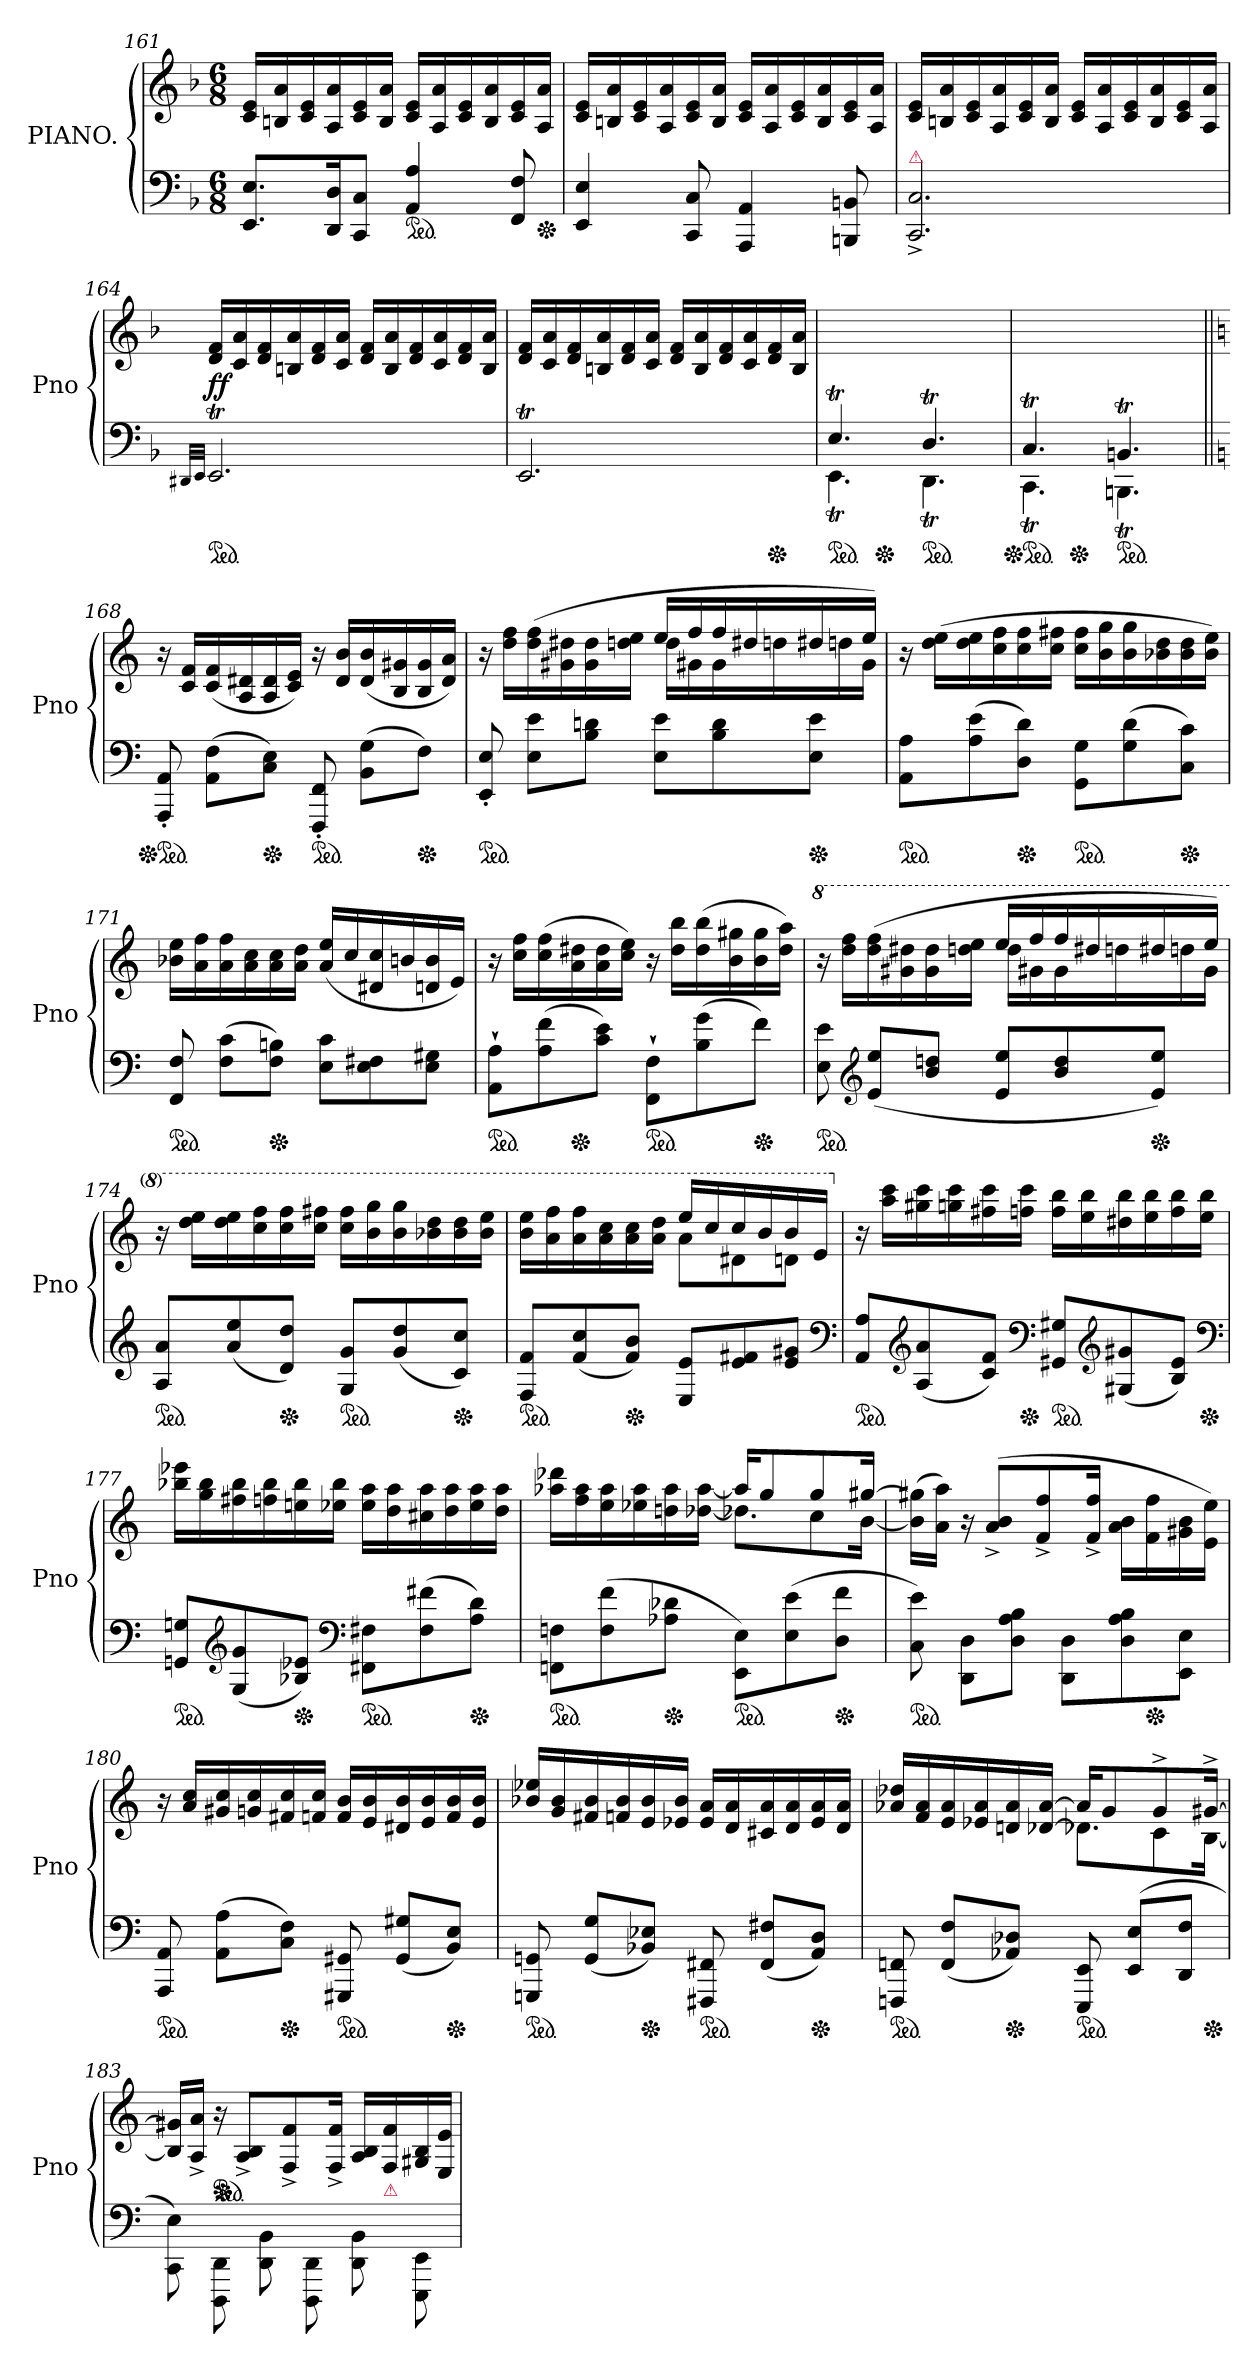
**kern	**kern	**dynam
*part1	*part1	*part1
*staff2	*staff1	*staff1/2
*I"PIANO.	*	*
*I'Pno	*	*
*clefF4	*clefG2	*
*k[b-]	*k[b-]	*
*F:	*F:	*
*M6/8	*M6/8	*
=161	=161	=161
8.EE 8.EL	16c 16eLL	.
.	16Bn 16a	.
.	16c 16e	.
16DD 16DK	16A 16a	.
8CC 8CJ	16c 16e	.
.	16B 16aJJ	.
*ped	*	*
4AA/ 4A/	16c 16eLL	.
.	16A 16a	.
.	16c 16e	.
.	16B 16a	.
8FF 8F	16c 16e	.
*Xped	*	*
.	16A 16aJJ	.
=162	=162	=162
4EE 4E	16c 16eLL	.
.	16Bn 16a	.
.	16c 16e	.
.	16A 16a	.
8CC 8C	16c 16e	.
.	16B 16aJJ	.
4AAA 4AA	16c 16eLL	.
.	16A 16a	.
.	16c 16e	.
.	16B 16a	.
8BBBn 8BBn	16c 16e	.
.	16A 16aJJ	.
=163	=163	=163
!LO:TX:a:color=crimson:t=⚠	!	!
2.CC^> 2.C^>	16c 16eLL	.
.	16Bn 16a	.
.	16c 16e	.
.	16A 16a	.
.	16c 16e	.
.	16B 16aJJ	.
.	16c 16eLL	.
.	16A 16a	.
.	16c 16e	.
.	16B 16a	.
.	16c 16e	.
.	16A 16aJJ	.
=164	=164	=164
32qqDD#X/LLL	.	.
32qqEE/JJJ	.	.
!LO:TX:a:color=crimson:t=⚠	!	!
*ped	*	*
2.EEt	16d 16fLL	ff
.	16c 16a	.
.	16d 16f	.
.	16Bn 16a	.
.	16d 16f	.
.	16c 16aJJ	.
.	16d 16fLL	.
.	16B 16a	.
.	16d 16f	.
.	16c 16a	.
.	16d 16f	.
.	16B 16aJJ	.
=165	=165	=165
2.EEt	16d 16fLL	.
.	16c 16a	.
.	16d 16f	.
.	16Bn 16a	.
.	16d 16f	.
.	16c 16aJJ	.
.	16d 16fLL	.
.	16B 16a	.
.	16d 16f	.
.	16c 16a	.
*Xped	*	*
.	16d 16f	.
.	16B 16aJJ	.
=166	=166	=166
*^	*	*
*ped	*	*	*
*	*	*^	*
4.Et	4.EEt	2.ryy	8.ryy	.
*Xped	*	*	*	*
.	.	.	2ryy	.
*ped	*	*	*	*
4.DT	4.DDT	.	.	.
.	.	.	16ryy	.
=167	=167	=167	=167	=167
*Xped	*	*	*	*
*ped	*	*	*	*
4.CT	4.CCT	2.ryy	8.ryy	.
*Xped	*	*	*	*
.	.	.	2ryy	.
*ped	*	*	*	*
4.BBnt	4.BBBnt	.	.	.
.	.	.	16ryy	.
*v	*v	*	*	*
*	*v	*v	*
=168||	=168||	=168||
*k[]	*k[]	*
*Xped	*	*
*ped	*	*
8AAA'< 8AA'<	16r	.
.	16c 16fLL	.
(>8AA\ 8F\L	(<16c 16f	.
.	16A 16d#X	.
*Xped	*	*
8C 8EJ)	16A 16d#	.
.	16c 16eJJ)	.
*ped	*	*
8FFF'< 8FF'<	16r	.
.	16d# 16bLL	.
(>8BB 8GL	(<16d# 16b	.
.	16B 16g#X	.
*Xped	*	*
8FJ)	16B 16g#	.
.	16d# 16aJJ)	.
=169	=169	=169
*	*^	*
*ped	*	*	*
8EE'< 8E'<	16r	4.ryy	.
.	16dd 16ffLL	.	.
8E 8eL	(>16dd 16ff	.	.
.	16g#X 16dd#X	.	.
8B 8dnJ	16g# 16dd#	.	.
.	16ddn 16eeJJ	.	.
8E 8eL	16eeLL	16ddLL	.
.	16ff	16g#X	.
8B 8d	16ff	16g#	.
.	16dd#X	16ddn	.
*Xped	*	*	*
8E 8eJ	16dd#X	16ddn	.
.	16eeJJ)	16g#JJ	.
*	*v	*v	*
=170	=170	=170
*ped	*	*
8AA 8AL	16r	.
.	(>16dd 16eeLL	.
(>8A 8e	16dd 16ee	.
.	16cc 16ff	.
*Xped	*	*
8D 8dJ)	16cc 16ff	.
.	16cc 16ff#XJJ	.
*ped	*	*
8GG 8GL	16cc 16ff#LL	.
.	16b 16gg	.
(>8G 8d	16b 16gg	.
.	16b-X 16dd	.
*Xped	*	*
8C 8cJ)	16b- 16dd	.
.	16b- 16eeJJ)	.
=171	=171	=171
*ped	*	*
8FF 8F	16b-X 16eeLL	.
.	16a 16ff	.
(>8F 8cL	16a 16ff	.
.	16a 16cc	.
*Xped	*	*
8F 8BnJ)	16a 16cc	.
.	16a 16ddJJ	.
8E 8cL	(>16a 16eeLL	.
.	16cc	.
8E 8F#X	16d#X 16cc	.
.	16bn	.
8E 8G#XJ	16dn 16b	.
.	16eJJ)	.
=172	=172	=172
*ped	*	*
8AA`> 8A`>L	16r	.
.	16cc 16ffLL	.
(>8A 8f	(>16cc 16ff	.
*Xped	*	*
.	16a 16dd#X	.
8c 8eJ)	16a 16dd#	.
.	16cc 16eeJJ)	.
*ped	*	*
8FF`> 8F`>L	16r	.
.	16dd# 16bbLL	.
(>8B 8g	(>16dd# 16bb	.
.	16b 16gg#X	.
*Xped	*	*
8fJ)	16b 16gg#	.
.	16dd# 16aaJJ)	.
=173	=173	=173
*	*8va	*
*	*^	*
*ped	*	*	*
8E 8e	16r	4.ryy	.
.	16ddd 16fffLL	.	.
*clefG2	*	*	*
(>8e 8eeL	(>16ddd 16fff	.	.
.	16gg#X 16ddd#X	.	.
8b 8ddnJ	16gg# 16ddd#	.	.
.	16dddn 16eeeJJ	.	.
8e 8eeL	16eeeLL	16dddLL	.
.	16fff	16gg#X	.
8b 8dd	16fff	16gg#	.
.	16ddd#X	16dddn	.
*Xped	*	*	*
8e 8eeJ)	16ddd#X	16dddn	.
.	16eeeJJ)	16gg#JJ	.
*	*v	*v	*
=174	=174	=174
*ped	*	*
8A 8aL	16r	.
.	16ddd 16eeeLL	.
(<8a 8ee	16ddd 16eee	.
.	16ccc 16fff	.
*Xped	*	*
8d 8ddJ)	16ccc 16fff	.
.	16ccc 16fff#XJJ	.
*ped	*	*
8G 8gL	16ccc 16fff#LL	.
.	16bb 16ggg	.
(<8g 8dd	16bb 16ggg	.
.	16bb-X 16ddd	.
*Xped	*	*
8c 8ccJ)	16bb- 16ddd	.
.	16bb- 16eeeJJ	.
=175	=175	=175
*	*^	*
*ped	*	*	*
8F 8fL	4.rddddyy	16bb 16eeeLL	.
.	.	16aa 16fff	.
(<8f 8cc	.	16aa 16fff	.
.	.	16aa 16ccc	.
*Xped	*	*	*
8f 8bJ)	.	16aa 16ccc	.
.	.	16aa 16dddJJ	.
8E 8eL	16eeeLL	8aaL	.
.	16ccc	.	.
8e 8f#X	16ccc	8dd#X	.
.	16bb	.	.
8e 8g#XJ	16bb	8ddnJ	.
.	16eeJJ	.	.
*	*v	*v	*
*clefF4	*	*
=176	=176	=176
*	*X8va	*
*ped	*	*
8AA/ 8A/L	16r	.
.	16aa 16cccLL	.
*clefG2	*	*
(8A/ 8a/	16gg#X 16ccc	.
.	16ggn 16ccc	.
8c/ 8f/J)	16ff#X 16ccc	.
*Xped	*	*
.	16ffn 16cccJJ	.
*clefF4	*	*
*ped	*	*
8GG#X/ 8G#X/L	16ff 16bbLL	.
.	16ee 16bb	.
*clefG2	*	*
(8G#X 8g#X	16dd#X 16bb	.
.	16ee 16bb	.
8B 8eJ)	16ff 16bb	.
*Xped	*	*
.	16ee 16bbJJ	.
*clefF4	*	*
=177	=177	=177
*ped	*	*
8GGn/ 8Gn/L	16bb-X 16eee-XLL	.
.	16gg 16bb-	.
*clefG2	*	*
(8G/ 8g/	16ff#X 16bb-	.
.	16ffn 16bb-	.
*Xped	*	*
8B-X/ 8e-X/J)	16een 16bb-	.
.	16ee-X 16bb-JJ	.
*clefF4	*	*
*ped	*	*
8FF#X\ 8F#X\L	16ee- 16aaLL	.
.	16dd 16aa	.
(>8F#\ 8f#X\	16cc#X 16aa	.
.	16dd 16aa	.
*Xped	*	*
8A\ 8d\J)	16ee- 16aa	.
.	16dd 16aaJJ	.
=178	=178	=178
*	*^	*
*ped	*	*	*
8FFn 8FnL	4.rddddyy	16aa-X 16ddd-XLL	.
.	.	16ff 16aa-	.
(>8F 8f	.	16ee 16aa-	.
.	.	16ee-X 16aa-	.
*Xped	*	*	*
8A-X 8d-XJ	.	16ddn 16aa-	.
.	.	[16dd-X [>16aa-JJ	.
*ped	*	*	*
8EE 8EL)	16aa-KL]	8.dd-XL]	.
.	8gg	.	.
(>8E 8e	.	.	.
.	8gg	8cc	.
*Xped	*	*	*
8D 8fJ	.	.	.
.	[16gg#XJk	[16bJk	.
*	*v	*v	*
=179	=179	=179
*ped	*	*
8C 8e)	(>16b] 16gg#X]LL	.
.	16a 16aaJJ)	.
8DD\ 8D\L	16r	.
.	(>8a^</ 8b^</L	.
8D\ 8A\ 8B\J	.	.
.	8f^</ 8ff^</	.
8DD\ 8D\L	.	.
.	16f^</ 16ff^</Jk	.
8D\ 8A\ 8B\	16a 16bLL	.
*Xped	*	*
.	16f 16ff	.
8EE\ 8E\J	16g#X 16b	.
.	16e 16eeJJ)	.
=180	=180	=180
*ped	*	*
8AAA 8AA	16r	.
.	16a 16ccLL	.
(>8AA 8AL	16g#X 16cc	.
.	16gn 16cc	.
*Xped	*	*
8C 8FJ)	16f#X 16cc	.
.	16fn 16ccJJ	.
*ped	*	*
8GGG#X 8GG#X	16f 16bLL	.
.	16e 16b	.
(<8GG# 8G#XL	16d#X 16b	.
.	16e 16b	.
*Xped	*	*
8BB 8EJ)	16f 16b	.
.	16e 16bJJ	.
=181	=181	=181
*ped	*	*
8GGGn 8GGn	16b-X 16ee-XLL	.
.	16g 16b-	.
(8GG 8GL	16f#X 16b-	.
.	16fn 16b-	.
*Xped	*	*
8BB-X 8E-XJ)	16e 16b-	.
.	16e-X 16b-JJ	.
*ped	*	*
8FFF#X 8FF#X	16e- 16aLL	.
.	16d 16a	.
(8FF# 8F#XL	16c#X 16a	.
.	16d 16a	.
*Xped	*	*
8AA 8DJ)	16e- 16a	.
.	16d 16aJJ	.
=182	=182	=182
*	*^	*
*ped	*	*	*
8FFFn 8FFn	16a-X 16dd-XLL	4.rAyy	.
.	16f 16a-	.	.
(8FF 8FL	16e 16a-	.	.
.	16e-X 16a-	.	.
*Xped	*	*	*
8AA-X 8D-XJ)	16dn 16a-	.	.
.	[16d-X [16a-JJ	.	.
*ped	*	*	*
8EEE 8EE	16a-KL]	8.d-XL]	.
.	8g	.	.
(<8EE 8EL	.	.	.
.	8g^>	8c	.
8DD 8FJ	.	.	.
*Xped	*	*	*
.	[16g#X^>Jk	[16BJk	.
*	*v	*v	*
=183	=183	=183
*^	*	*
8CC\ 8E\)	2ryy	16B] 16g#X]LL	.
.	.	16A^> 16a^>JJ	.
*	*	*ped	*
*	*	*Xped	*
8DDD\ 8DD\	.	16r	.
.	.	8A^>/ 8B^>/L	.
8DD\ 8BB\	.	.	.
.	.	8F^>/ 8f^>/	.
8DDD\ 8DD\	.	.	.
.	.	16F^>/ 16f^>/Jk	.
8DD\ 8BB\	16ryy	16A/ 16B/LL	.
!	!LO:TX:a:color=crimson:t=⚠	!	!
.	8.ryy	16F/ 16f/	.
8EEE\ 8EE\	.	16G#X/ 16B/	.
.	.	16E/ 16e/JJ	.
*v	*v	*	*
=	=	=
*-	*-	*-
